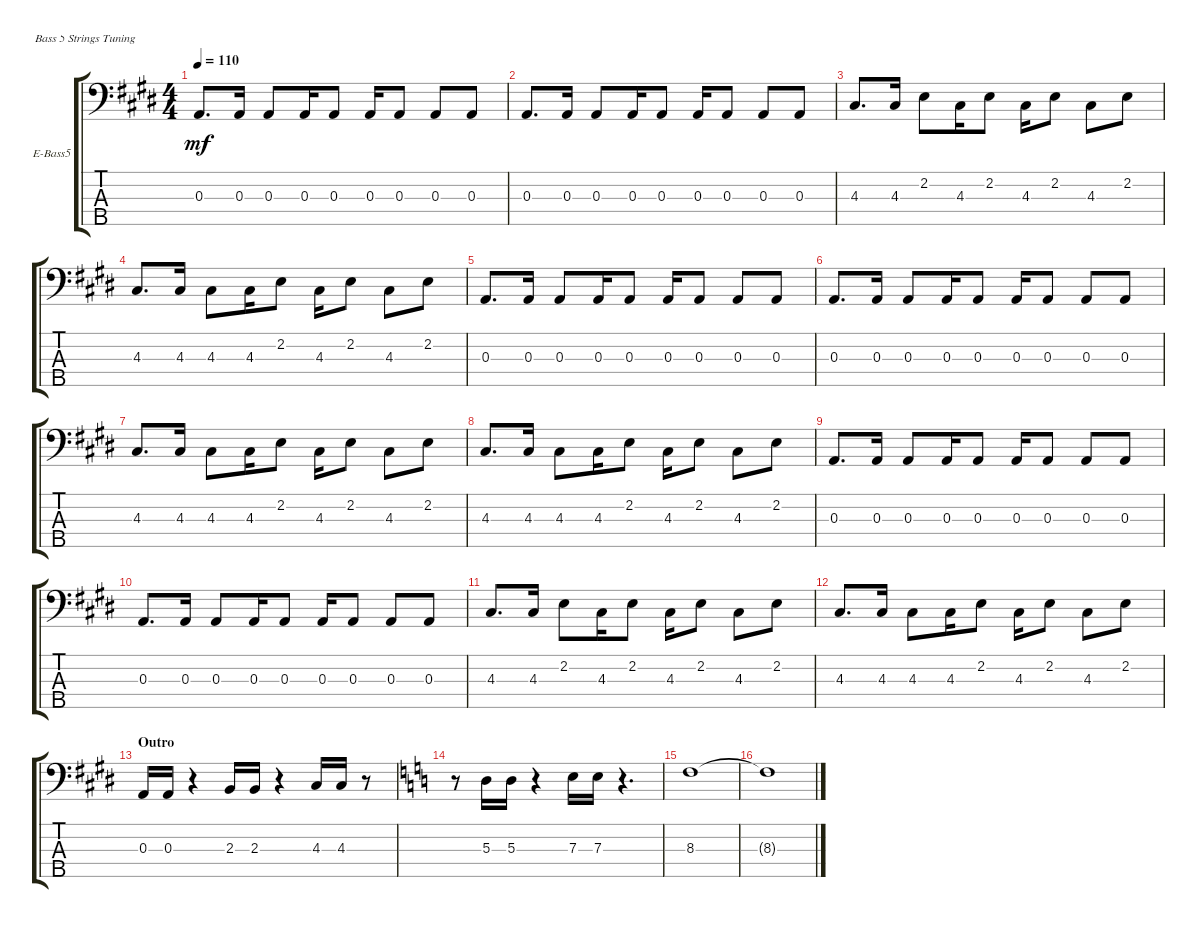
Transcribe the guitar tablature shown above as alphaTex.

\bracketExtendMode groupsimilarinstruments
\firstSystemTrackNameOrientation horizontal
\otherSystemsTrackNameOrientation horizontal
\track ("Electric Bass" "E-Bass5") {instrument electricbassfinger}
\staff {score tabs}
\tuning (G2 D2 A1 E1 B0)
\ts (4 4)
\tempo 110
\clef f4
\scale
0.333333
\ks c#minor
0.3.8{d dy mf} 0.3.16 0.3.8 0.3.16 0.3.8 0.3.16 0.3.8 0.3.8 0.3.8 |
\scale
0.333333 0.3.8{d} 0.3.16 0.3.8 0.3.16 0.3.8 0.3.16 0.3.8 0.3.8 0.3.8 |
\scale
0.333333 4.3.8{d} 4.3.16 2.2.8 4.3.16 2.2.8 4.3.16 2.2.8 4.3.8 2.2.8 |
\scale
0.333333 4.3.8{d} 4.3.16 4.3.8 4.3.16 2.2.8 4.3.16 2.2.8 4.3.8 2.2.8 |
\scale
0.333333 0.3.8{d} 0.3.16 0.3.8 0.3.16 0.3.8 0.3.16 0.3.8 0.3.8 0.3.8 |
\scale
0.333333 0.3.8{d} 0.3.16 0.3.8 0.3.16 0.3.8 0.3.16 0.3.8 0.3.8 0.3.8 |
\scale
0.333333 4.3.8{d} 4.3.16 4.3.8 4.3.16 2.2.8 4.3.16 2.2.8 4.3.8 2.2.8 |
\scale
0.333333 4.3.8{d} 4.3.16 4.3.8 4.3.16 2.2.8 4.3.16 2.2.8 4.3.8 2.2.8 |
\scale
0.333333 0.3.8{d} 0.3.16 0.3.8 0.3.16 0.3.8 0.3.16 0.3.8 0.3.8 0.3.8 |
\scale
0.333333 0.3.8{d} 0.3.16 0.3.8 0.3.16 0.3.8 0.3.16 0.3.8 0.3.8 0.3.8 |
\scale
0.333333 4.3.8{d} 4.3.16 2.2.8 4.3.16 2.2.8 4.3.16 2.2.8 4.3.8 2.2.8 |
\scale
0.333333 4.3.8{d} 4.3.16 4.3.8 4.3.16 2.2.8 4.3.16 2.2.8 4.3.8 2.2.8 |
\section ("" "Outro")
\scale
0.333333 0.3.16 0.3.16 r.4 2.3.16 2.3.16 r.4 4.3.16 4.3.16 r.8 |
\scale
0.333333
\ks aminor
r.8 5.3.16 5.3.16 r.4 7.3.16 7.3.16 r.4{d} |
\scale
0.333333 8.3.1 |
\scale
0.333333 8.3{t}.1
